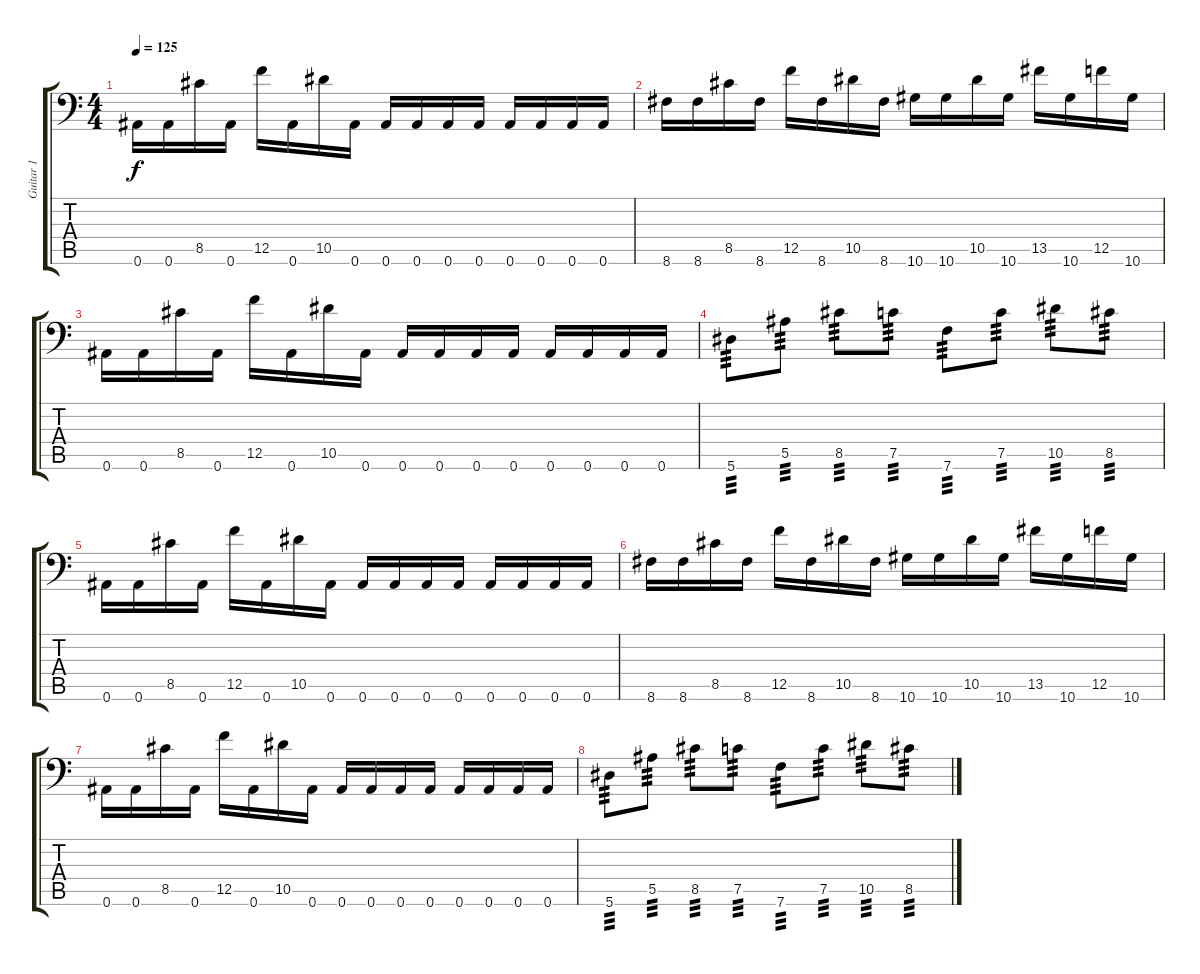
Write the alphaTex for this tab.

\track ("Guitar 1" "Guitar 1") {instrument distortionguitar}
\staff {score tabs}
\tuning (C4 G3 Eb3 Bb2 F2 Bb1) {hide}
\ts (4 4)
\tempo 125
\clef f4
\ks c
0.6.16{dy f} 0.6.16 8.5.16 0.6.16 12.5.16 0.6.16 10.5.16 0.6.16 0.6.16 0.6.16 0.6.16 0.6.16 0.6.16 0.6.16 0.6.16 0.6.16 |
8.6.16 8.6.16 8.5.16 8.6.16 12.5.16 8.6.16 10.5.16 8.6.16 10.6.16 10.6.16 10.5.16 10.6.16 13.5.16 10.6.16 12.5.16 10.6.16 |
0.6.16 0.6.16 8.5.16 0.6.16 12.5.16 0.6.16 10.5.16 0.6.16 0.6.16 0.6.16 0.6.16 0.6.16 0.6.16 0.6.16 0.6.16 0.6.16 |
5.6.8{tp 3} 5.5.8{tp 3} 8.5.8{tp 3} 7.5.8{tp 3} 7.6.8{tp 3} 7.5.8{tp 3} 10.5.8{tp 3} 8.5.8{tp 3} |
0.6.16 0.6.16 8.5.16 0.6.16 12.5.16 0.6.16 10.5.16 0.6.16 0.6.16 0.6.16 0.6.16 0.6.16 0.6.16 0.6.16 0.6.16 0.6.16 |
8.6.16 8.6.16 8.5.16 8.6.16 12.5.16 8.6.16 10.5.16 8.6.16 10.6.16 10.6.16 10.5.16 10.6.16 13.5.16 10.6.16 12.5.16 10.6.16 |
0.6.16 0.6.16 8.5.16 0.6.16 12.5.16 0.6.16 10.5.16 0.6.16 0.6.16 0.6.16 0.6.16 0.6.16 0.6.16 0.6.16 0.6.16 0.6.16 |
5.6.8{tp 3} 5.5.8{tp 3} 8.5.8{tp 3} 7.5.8{tp 3} 7.6.8{tp 3} 7.5.8{tp 3} 10.5.8{tp 3} 8.5.8{tp 3}
